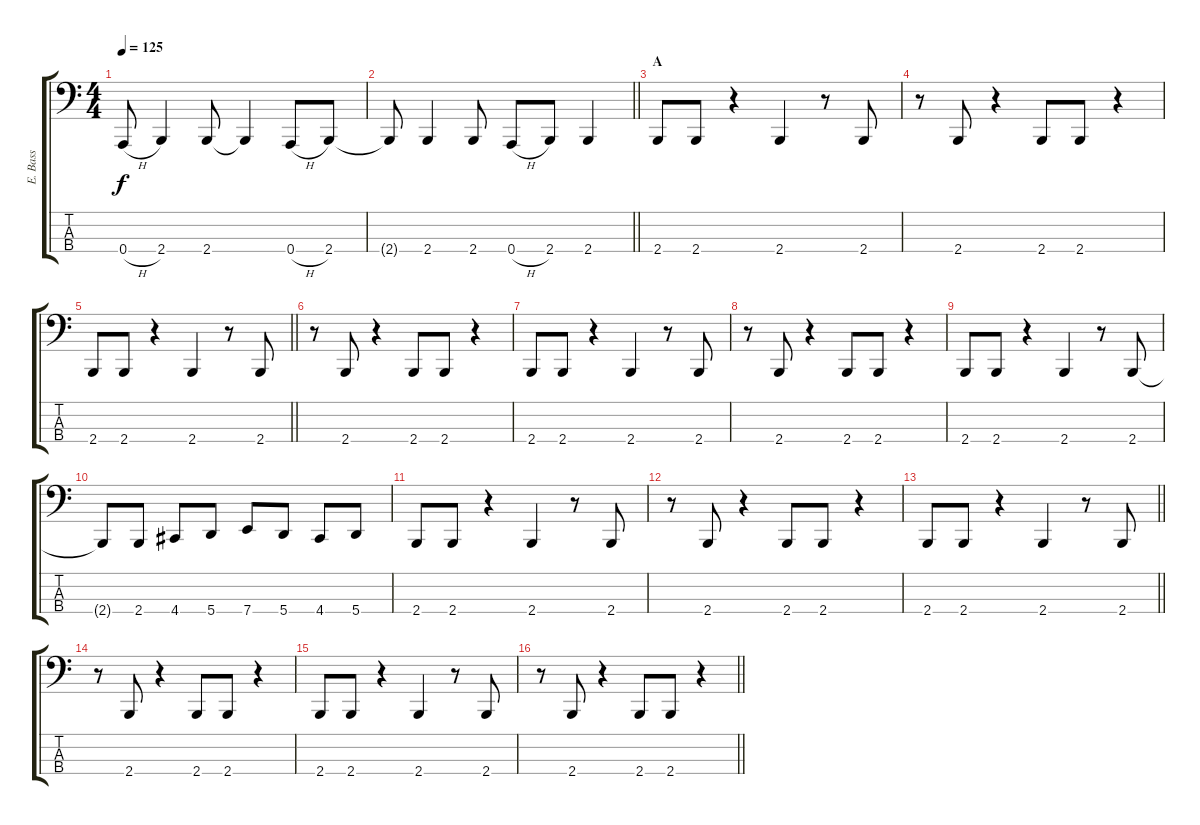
\track ("E. Bass" "E. Bass") {instrument electricbasspick}
\staff {score tabs}
\tuning (C2 G1 D1 A0) {hide}
\ts (4 4)
\tempo 125
\clef f4
\ks c
0.4{h}.8{dy f} 2.4.4 2.4.8 2.4{t}.4 0.4{h}.8 2.4.8 |
\barLineRight lightlight
2.4{t}.8 2.4.4 2.4.8 0.4{h}.8 2.4.8 2.4.4 |
\section ("" "A")
2.4.8 2.4.8 r.4 2.4.4 r.8 2.4.8 |
r.8 2.4.8 r.4 2.4.8 2.4.8 r.4 |
\barLineRight lightlight
2.4.8 2.4.8 r.4 2.4.4 r.8 2.4.8 |
r.8 2.4.8 r.4 2.4.8 2.4.8 r.4 |
2.4.8 2.4.8 r.4 2.4.4 r.8 2.4.8 |
r.8 2.4.8 r.4 2.4.8 2.4.8 r.4 |
2.4.8 2.4.8 r.4 2.4.4 r.8 2.4.8 |
2.4{t}.8 2.4.8 4.4.8 5.4.8 7.4.8 5.4.8 4.4.8 5.4.8 |
2.4.8 2.4.8 r.4 2.4.4 r.8 2.4.8 |
r.8 2.4.8 r.4 2.4.8 2.4.8 r.4 |
\barLineRight lightlight
2.4.8 2.4.8 r.4 2.4.4 r.8 2.4.8 |
r.8 2.4.8 r.4 2.4.8 2.4.8 r.4 |
2.4.8 2.4.8 r.4 2.4.4 r.8 2.4.8 |
\barLineRight lightlight
r.8 2.4.8 r.4 2.4.8 2.4.8 r.4
